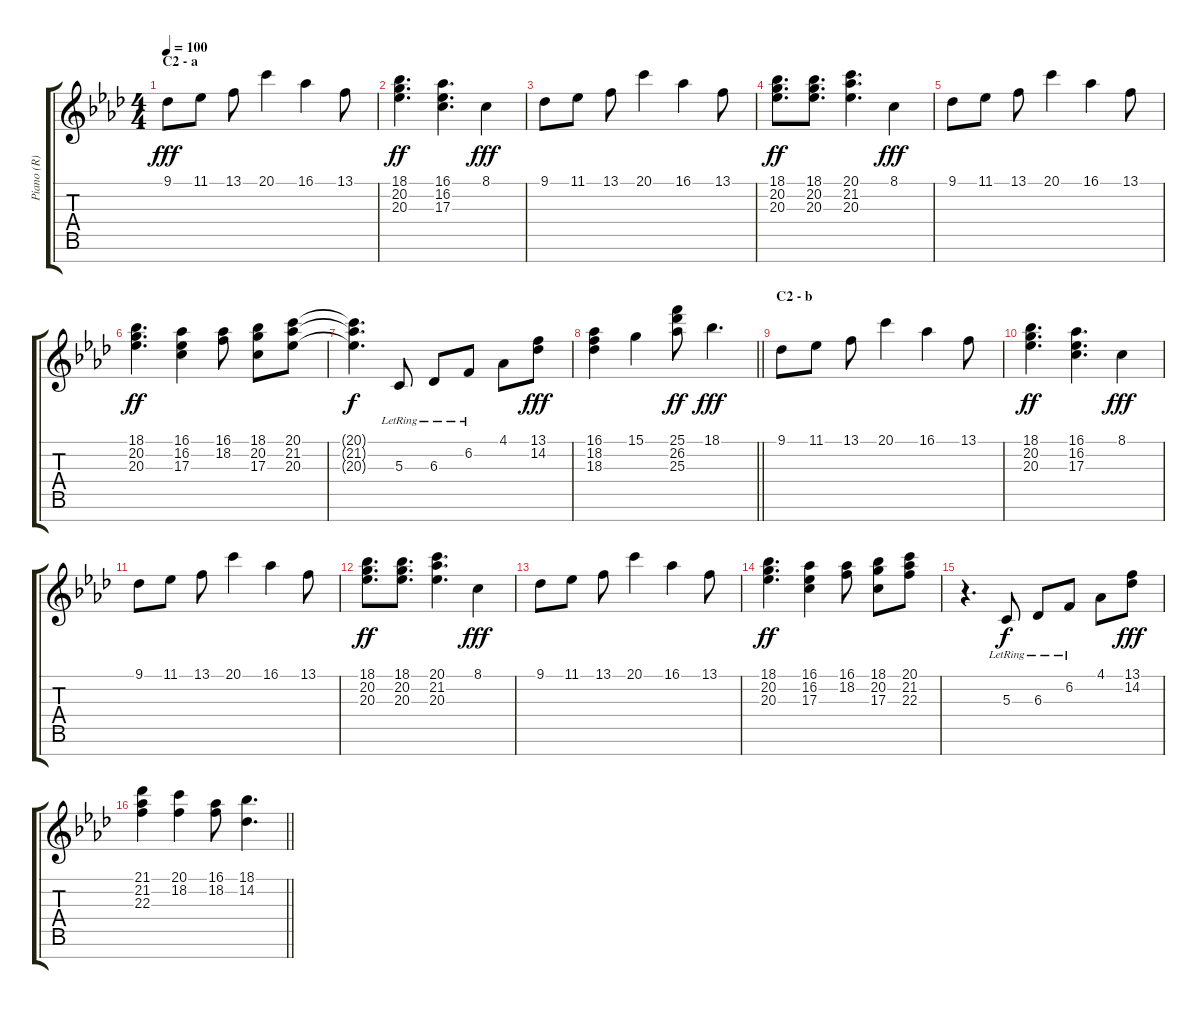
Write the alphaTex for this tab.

\track ("Piano (R)" "Piano (R)") {instrument acousticgrandpiano}
\staff {score tabs}
\tuning (E4 B3 G3 D3 A2 E2 B1) {hide}
\ts (4 4)
\section ("" "C2 - a")
\tempo 100
\clef g2
\ks ab
9.1.8{dy fff} 11.1.8 13.1.8 20.1.4 16.1.4 13.1.8 |
(18.1 20.2 20.3).4{d dy ff} (16.1 16.2 17.3).4{d} 8.1.4{dy fff} |
9.1.8 11.1.8 13.1.8 20.1.4 16.1.4 13.1.8 |
(18.1 20.2 20.3).8{d dy ff} (18.1 20.2 20.3).8{d} (20.1 21.2 20.3).4{d} 8.1.4{dy fff} |
9.1.8 11.1.8 13.1.8 20.1.4 16.1.4 13.1.8 |
(18.1 20.2 20.3).4{d dy ff} (16.1 16.2 17.3).4 (16.1 18.2).8 (18.1 20.2 17.3).8 (20.1 21.2 20.3).8 |
(20.1{t} 21.2{t} 20.3{t}).4{d dy f} 5.3{lr}.8 6.3{lr}.8 6.2{lr}.8 4.1.8 (13.1 14.2).8{dy fff} |
\barLineRight lightlight
(16.1 18.2 18.3).4 15.1.4 (25.1 26.2 25.3).8{dy ff} 18.1.4{d dy fff} |
\section ("" "C2 - b")
9.1.8 11.1.8 13.1.8 20.1.4 16.1.4 13.1.8 |
(18.1 20.2 20.3).4{d dy ff} (16.1 16.2 17.3).4{d} 8.1.4{dy fff} |
9.1.8 11.1.8 13.1.8 20.1.4 16.1.4 13.1.8 |
(18.1 20.2 20.3).8{d dy ff} (18.1 20.2 20.3).8{d} (20.1 21.2 20.3).4{d} 8.1.4{dy fff} |
9.1.8 11.1.8 13.1.8 20.1.4 16.1.4 13.1.8 |
(18.1 20.2 20.3).4{d dy ff} (16.1 16.2 17.3).4 (16.1 18.2).8 (18.1 20.2 17.3).8 (20.1 21.2 22.3).8 |
r.4{d} 5.3{lr}.8{dy f} 6.3{lr}.8 6.2{lr}.8 4.1.8 (13.1 14.2).8{dy fff} |
\barLineRight lightlight
(21.1 21.2 22.3).4 (20.1 18.2).4 (16.1 18.2).8 (18.1 14.2).4{d}
